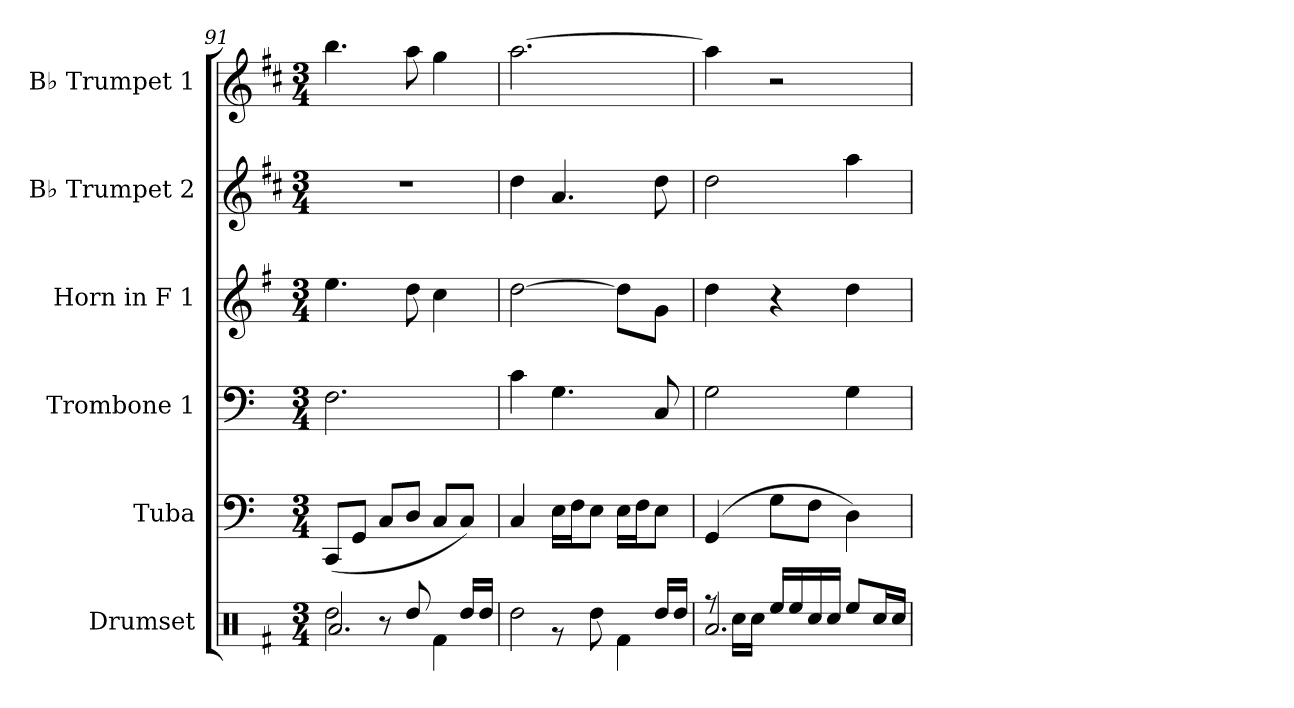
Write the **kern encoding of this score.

**kern	**kern	**kern	**kern	**kern	**kern
*part6	*part5	*part4	*part3	*part2	*part1
*staff6	*staff5	*staff4	*staff3	*staff2	*staff1
*I"Drumset	*I"Tuba	*I"Trombone 1	*I"Horn in F 1	*I"B♭ Trumpet 2	*I"B♭ Trumpet 1
*I'D. Set	*I'Tba.	*I'Tbn. 1	*	*I'B♭ Tpt. 2	*I'B♭ Tpt. 1
*clefX	*clefF4	*clefF4	*clefG2	*clefG2	*clefG2
*	*	*	*ITrd4c7	*ITrd1c2	*ITrd1c2
*k[f#]	*k[]	*k[]	*k[]	*k[]	*k[]
*M3/4	*M3/4	*M3/4	*M3/4	*M3/4	*M3/4
=91	=91	=91	=91	=91	=91
*^	*	*	*	*	*
*	*^	*	*	*	*	*
2Rdd\	4ryy	2.Ra/	(<8CC/L	2.F\	4.a\	2.r	4.aa\
.	.	.	8GG/J	.	.	.	.
.	8r	.	8C/L	.	.	.	.
.	8Rdd/	.	8D/J	.	8g\	.	8gg\
4Rf\	8ryy	.	8C/L	.	4f\	.	4ff\
.	16Rdd/LL	.	8C/J)	.	.	.	.
.	16Rdd/JJ	.	.	.	.	.	.
*	*v	*v	*	*	*	*	*
=92	=92	=92	=92	=92	=92	=92
2Rdd\	4ryy	4C/	4c\	[2g\	4cc\	[2.gg\
.	8r	16E\LL	4.G\	.	4.g/	.
.	.	16F\J	.	.	.	.
.	8Rdd\	8E\J	.	.	.	.
4Rf\	8ryy	16E\LL	.	8g\L]	.	.
.	.	16F\J	.	.	.	.
.	16Rdd/LL	8E\J	8C/	8c\J	8cc\	.
.	16Rdd/JJ	.	.	.	.	.
=93	=93	=93	=93	=93	=93	=93
8r	2.Ra/	(>4GG/	2G\	4g\	2cc\	4gg\]
16Rcc\LL	.	.	.	.	.	.
16Rcc\JJ	.	.	.	.	.	.
16Ree/LL	.	8G\L	.	4r	.	2r
16Ree/	.	.	.	.	.	.
16Rcc/	.	8F\J	.	.	.	.
16Rcc/JJ	.	.	.	.	.	.
8Ree/L	.	4D\)	4G\	4g\	4gg\	.
16Rcc/L	.	.	.	.	.	.
16Rcc/JJ	.	.	.	.	.	.
*v	*v	*	*	*	*	*
=	=	=	=	=	=
*-	*-	*-	*-	*-	*-
